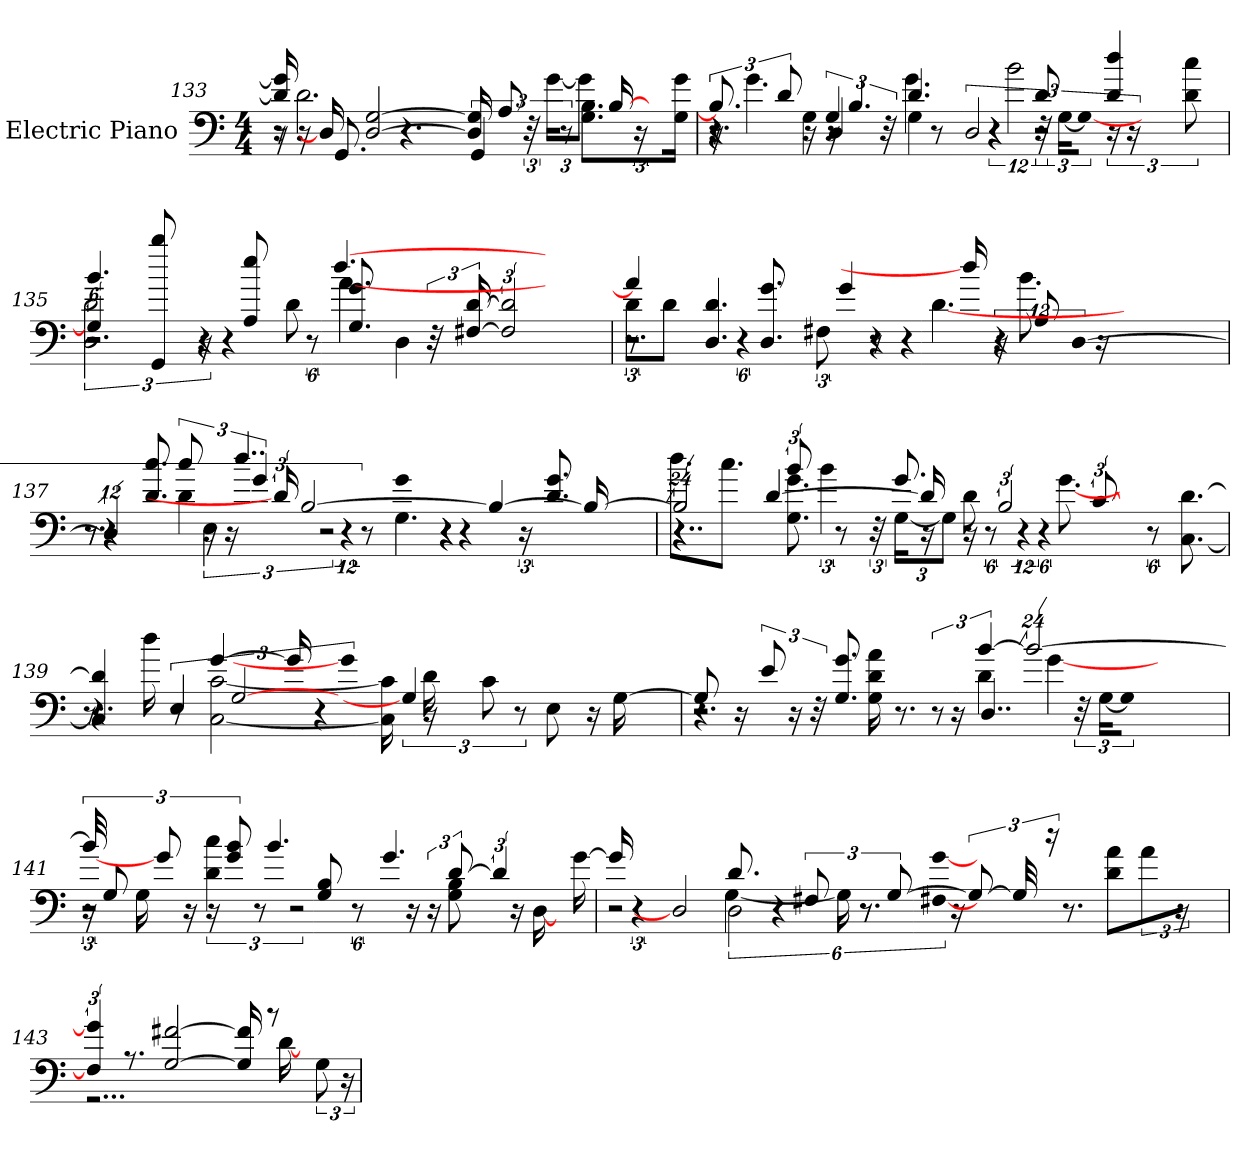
**kern
*part1
*staff1
*I"Electric Piano
*I'E.Pno
*clefF4
*M4/4
=133
*^
*	*^
16d] 16g]	16r	8r
16r	2.d	.
16D]	.	8.GG
[2D [2G	.	.
.	.	4.r
16D] 16G]	.	6GG
8A	.	.
.	48r	.
.	[24g\KL	.
.	.	12r
8.G\ 8.BL	12g\J]	.
.	.	[16B
.	24r	.
.	8ryy	8ryy
16G\ 16gJk	.	.
=134	=134	=134
*	*^	*^
*	*	*	*	*
8.B]	16r	6r	8.r	4r
.	4.g	.	.	.
.	.	12d	.	.
16r	.	.	4G	.
6G	.	4D	.	16r
.	.	.	.	4.B
48r	.	.	.	.
4.d	4.g	.	4G	.
.	.	8r	.	.
.	.	3D	.	.
.	.	.	48%7r	4r
8d	48r	.	.	.
.	[24G\KL	.	12b	.
.	8G\J_	.	.	.
.	.	.	12r	.
6d 6dd	.	.	.	16r
.	.	24r	.	.
.	8.ryy	8.ryy	8.ryy	8.ryy
12cc 12d	.	.	.	.
*	*	*	*v	*v
=135	=135	=135	=135
24%5G]	3d 3D	4.b	2.r
8GG 8bb	.	.	.
16r	6r	.	.
.	.	4r	.
8A 8ee	.	.	.
.	8d	.	.
48%5r	.	.	.
8.G 8.g	[4.a	[4.dd	.
.	.	.	4D
48r	.	.	.
[24F#X [24d	.	.	.
3F#] 3d]	.	.	.
.	24%5ryy	24%5ryy	24%5ryy
=136	=136	=136	=136
4a]	12d\L	8.r	2r
.	8d\J	.	.
.	.	4.d 4.D	.
.	24%5r	.	.
8.g 8.D	.	.	.
.	12F#X	.	.
4g	.	.	.
.	8r	.	4r
.	.	4r	.
.	[4.d	.	.
16dd]	.	.	.
48%7r	.	.	16r
.	.	8A	8.b
[12%5D	.	.	.
.	.	16r	.
.	4ryy	4ryy	4ryy
.	16ryy	16ryy	16ryy
=137	=137	=137	=137
*	*	*	*^
48%7D]	8.r	8.r	4r	4r
8.d 8.cc	.	.	.	.
.	4d	12cc	.	.
.	.	.	6E	16r
.	.	24r	.	.
.	.	6g	.	4..dd
24d]	.	.	.	.
[2B	.	.	.	.
.	.	.	3r	.
.	48%7r	.	.	.
.	.	48%5r	.	.
.	4.G	12g	.	.
.	.	48%7r	.	.
.	.	.	4r	4r
.	.	8.d 8.g	.	.
4B_	.	.	.	.
.	24r	.	.	.
.	8.ryy	8.ryy	8.ryy	8.ryy
16B_	.	.	.	.
*	*	*	*v	*v
=138	=138	=138	=138
48%17B]	8.dd\L	4.r	4..r
.	8.cc\J	.	.
[4d	.	.	.
.	8.G 8.g	12b	.
.	.	.	6b
.	.	8r	.
.	48r	.	.
.	[24G\KL	8.g	.
16d]	.	.	16r
.	12G\J]	.	.
16r	.	.	8d
.	48%5r	.	.
3B	.	.	.
.	.	48%7r	.
.	.	.	24%5r
.	[8.g	.	.
.	.	[12c	.
.	48%17ryy	48%17ryy	48%17ryy
48%5r	.	.	.
[8.C [8.d	.	.	.
*	*	*v	*v
=139	=139	=139
4C] 4d]	8.r	4.r
.	16dd	.
6E	8r	.
.	[2C [2c	[4g
[3G	.	.
.	.	16g]
.	.	4r
48%19g]	.	.
.	16C] 16c]	.
.	16d	16r
.	48%35ryy	48%35ryy
6G]	.	.
12c]	.	.
12r	.	.
8E	.	.
16r	.	.
[16G	.	.
=140	=140	=140
*	*	*^
8G]	4r	2r	2.r
16r	.	.	.
12e	.	.	.
.	16r	.	.
48r	.	.	.
8.G 8.g	.	.	.
.	16G 16d 16a	.	.
.	8.r	.	.
12r	.	.	.
.	.	16r	.
[6b	4d	4..D	.
48%19b_	.	.	.
.	.	.	[4g
.	48r	.	.
.	[24G\KL	.	.
.	8G\J]	.	.
.	8ryy	8ryy	8ryy
*	*	*v	*v
=141	=141	=141
48b]	16r	3r
12G	.	.
.	16G	.
12g]	.	.
.	16r	.
24r	6cc 6d	.
12b 12g	.	.
8r	.	.
.	.	4.b
.	3r	.
8B 8G	.	.
48%5r	.	.
4.g	.	.
.	16r	.
.	.	24r
.	8B 8G	[12d
.	.	6d]
.	16r	.
.	[16D	.
.	48%5ryy	48%5ryy
[16g	.	.
=142	=142	=142
*	*	*^
16g]	2r	2r	2r
6r	.	.	.
2D]	.	.	.
.	12%5D	8.d	[4G
.	.	4r	.
12F#X	.	.	.
.	.	.	16G]
12r	.	.	8.r
[12G	.	.	.
.	[12F#X [12g	.	.
.	.	16r	.
12G_	.	.	.
.	2ryy	2ryy	2ryy
48G]	.	.	.
24r	.	.	.
8.r	.	.	.
8d\ 8aL	.	.	.
12a\J	.	.	.
.	16ryy	16ryy	16ryy
24r	.	.	.
*	*v	*v	*v
=143	=143
6F#] 6g]	2...r
8.r	.
[2G [2f#X	.
16G] 16f#]	.
8r	.
.	[16d
.	6ryy
12G	.
24r	.
*v	*v
=
*-
